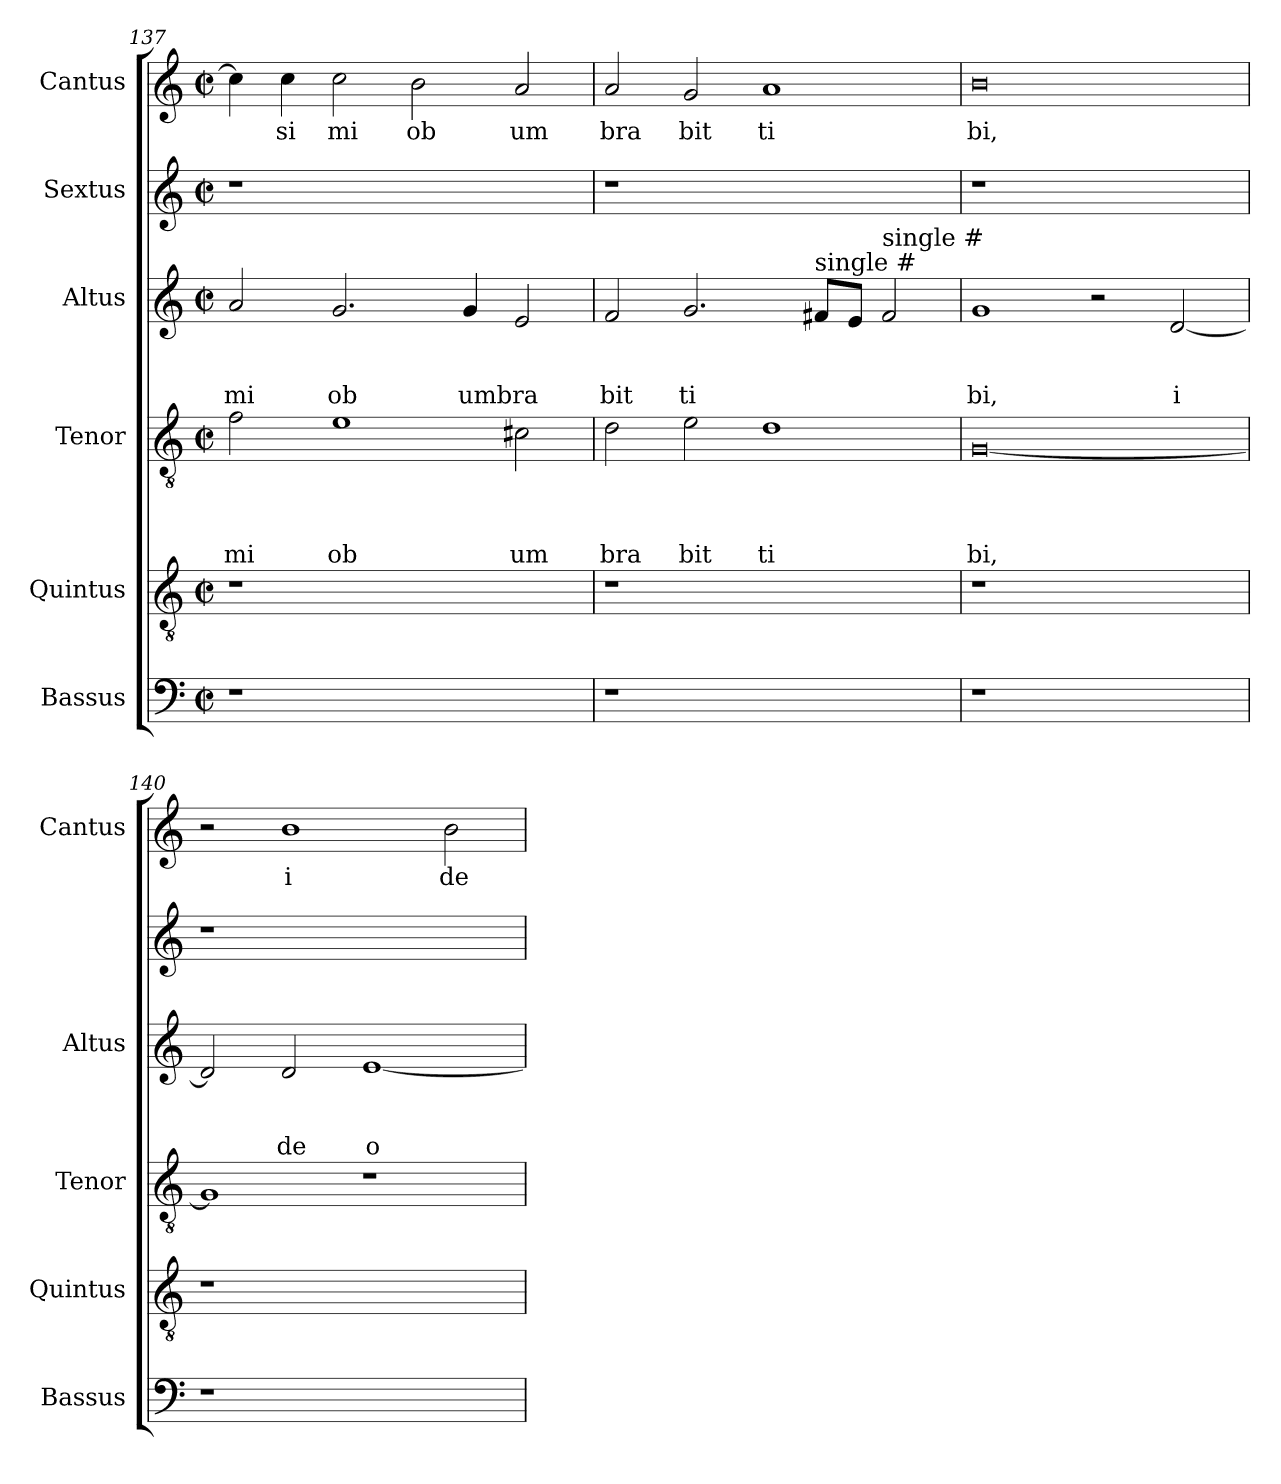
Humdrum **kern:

**kern	**kern	**kern	**text	**text	**text	**text	**kern	**text	**text	**text	**kern	**kern	**text
*part6	*part5	*part4	*part4	*part4	*part4	*part4	*part3	*part3	*part3	*part3	*part2	*part1	*part1
*staff6	*staff5	*staff4	*staff4	*staff4	*staff4	*staff4	*staff3	*staff3	*staff3	*staff3	*staff2	*staff1	*staff1
*I"Bassus	*I"Quintus	*I"Tenor	*	*	*	*	*I"Altus	*	*	*	*I"Sextus	*I"Cantus	*
*I'Bassus	*I'Quintus	*I'Tenor	*	*	*	*	*I'Altus	*	*	*	*	*I'Cantus	*
!!LO:PB:g=z
*clefF4	*clefGv2	*clefGv2	*	*	*	*	*clefG2	*	*	*	*clefG2	*clefG2	*
*k[]	*k[]	*k[]	*	*	*	*	*k[]	*	*	*	*k[]	*k[]	*
*C:	*C:	*C:	*	*	*	*	*C:	*	*	*	*C:	*C:	*
*M2/2	*M2/2	*M2/2	*	*	*	*	*M2/2	*	*	*	*M2/2	*M2/2	*
*met(c|)	*met(c|)	*met(c|)	*	*	*	*	*met(c|)	*	*	*	*met(c|)	*met(c|)	*
=137	=137	=137	=137	=137	=137	=137	=137	=137	=137	=137	=137	=137	=137
!	!	!	!	!	!	!LO:LY:b	!	!	!	!LO:LY:b	!	!	!
1r	1r	2f\	.	.	.	mi	2a/	.	.	mi	1r	4cc\]	.
!	!	!	!	!	!	!	!	!	!	!	!	!	!LO:LY:b
.	.	.	.	.	.	.	.	.	.	.	.	4cc\	si
!	!	!	!	!	!	!LO:LY:b	!	!	!	!LO:LY:b	!	!	!LO:LY:b
.	.	1e	.	.	.	ob	2.g/	.	.	ob	.	2cc\	mi
!	!	!	!	!	!	!	!	!	!	!	!	!	!LO:LY:b
1ryy	1ryy	.	.	.	.	.	.	.	.	.	1ryy	2b\	ob
!	!	!	!	!	!	!	!	!	!	!LO:LY:b	!	!	!
.	.	.	.	.	.	.	4g/	.	.	umbra	.	.	.
!	!	!	!	!	!	!LO:LY:b	!	!	!	!	!	!	!LO:LY:b
.	.	2c#X\	.	.	.	um	2e/	.	.	.	.	2a/	um
=138	=138	=138	=138	=138	=138	=138	=138	=138	=138	=138	=138	=138	=138
!	!	!	!	!	!	!LO:LY:b	!	!	!	!LO:LY:b	!	!	!LO:LY:b
1r	1r	2d\	.	.	.	bra	2f/	.	.	bit	1r	2a/	bra
!	!	!	!	!	!	!LO:LY:b	!	!	!	!LO:LY:b	!	!	!LO:LY:b
.	.	2e\	.	.	.	bit	2.g/	.	.	ti	.	2g/	bit
!	!	!	!	!	!	!LO:LY:b	!	!	!	!	!	!	!LO:LY:b
1ryy	1ryy	1d	.	.	.	ti	.	.	.	.	1ryy	1a	ti
!	!	!	!	!	!	!	!LO:TX:a:t=single #	!	!	!	!	!	!
.	.	.	.	.	.	.	8f#/L	.	.	.	.	.	.
.	.	.	.	.	.	.	8e/J	.	.	.	.	.	.
!	!	!	!	!	!	!	!LO:TX:a:t=single #	!	!	!	!	!	!
.	.	.	.	.	.	.	2f#/	.	.	.	.	.	.
=139	=139	=139	=139	=139	=139	=139	=139	=139	=139	=139	=139	=139	=139
!	!	!	!	!	!	!LO:LY:b	!	!	!	!LO:LY:b	!	!	!LO:LY:b
1r	1r	[<0G	.	.	.	bi,	1g	.	.	bi,	1r	0b	bi,
1ryy	1ryy	.	.	.	.	.	2r	.	.	.	1ryy	.	.
!	!	!	!	!	!	!	!	!	!	!LO:LY:b	!	!	!
.	.	.	.	.	.	.	[<2d/	.	.	i	.	.	.
=140	=140	=140	=140	=140	=140	=140	=140	=140	=140	=140	=140	=140	=140
1r	1r	1G]	.	.	.	.	2d/]	.	.	.	1r	2r	.
!	!	!	!	!	!	!	!	!	!	!LO:LY:b	!	!	!LO:LY:b
.	.	.	.	.	.	.	2d/	.	.	de	.	1b	i
!	!	!	!	!	!	!	!	!	!	!LO:LY:b	!	!	!
1ryy	1ryy	1r	.	.	.	.	[<1e	.	.	o	1ryy	.	.
!	!	!	!	!	!	!	!	!	!	!	!	!	!LO:LY:b
.	.	.	.	.	.	.	.	.	.	.	.	2b\	de
=	=	=	=	=	=	=	=	=	=	=	=	=	=
*-	*-	*-	*-	*-	*-	*-	*-	*-	*-	*-	*-	*-	*-
